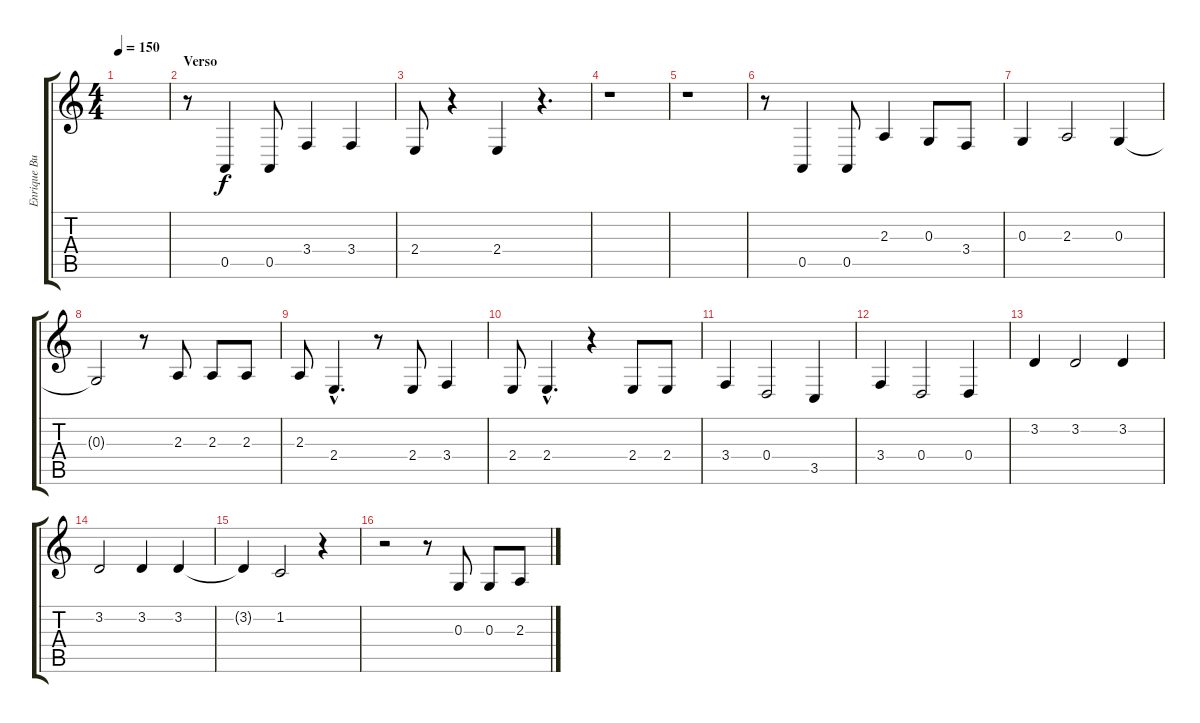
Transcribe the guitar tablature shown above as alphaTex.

\track ("Enrique Bunbury" "Enrique Bu") {instrument oboe}
\staff {score tabs}
\tuning (E4 B3 G3 D3 A2 E2) {hide}
\ts (4 4)
\tempo 150
\clef g2
\ks c
|
\section ("" "Verso")
r.8 0.5.4 0.5.8 3.4.4 3.4.4 |
2.4.8 r.4 2.4.4 r.4{d} |
r.1 |
r.1 |
r.8 0.5.4 0.5.8 2.3.4 0.3.8 3.4.8 |
0.3.4 2.3.2 0.3.4 |
0.3{t}.2 r.8 2.3.8 2.3.8 2.3.8 |
2.3.8 2.4{hac}.4{d} r.8 2.4.8 3.4.4 |
2.4.8 2.4{hac}.4{d} r.4 2.4.8 2.4.8 |
3.4.4 0.4.2 3.5.4 |
3.4.4 0.4.2 0.4.4 |
3.2.4 3.2.2 3.2.4 |
3.2.2 3.2.4 3.2.4 |
3.2{t}.4 1.2.2 r.4 |
r.2 r.8 0.3.8 0.3.8 2.3.8
